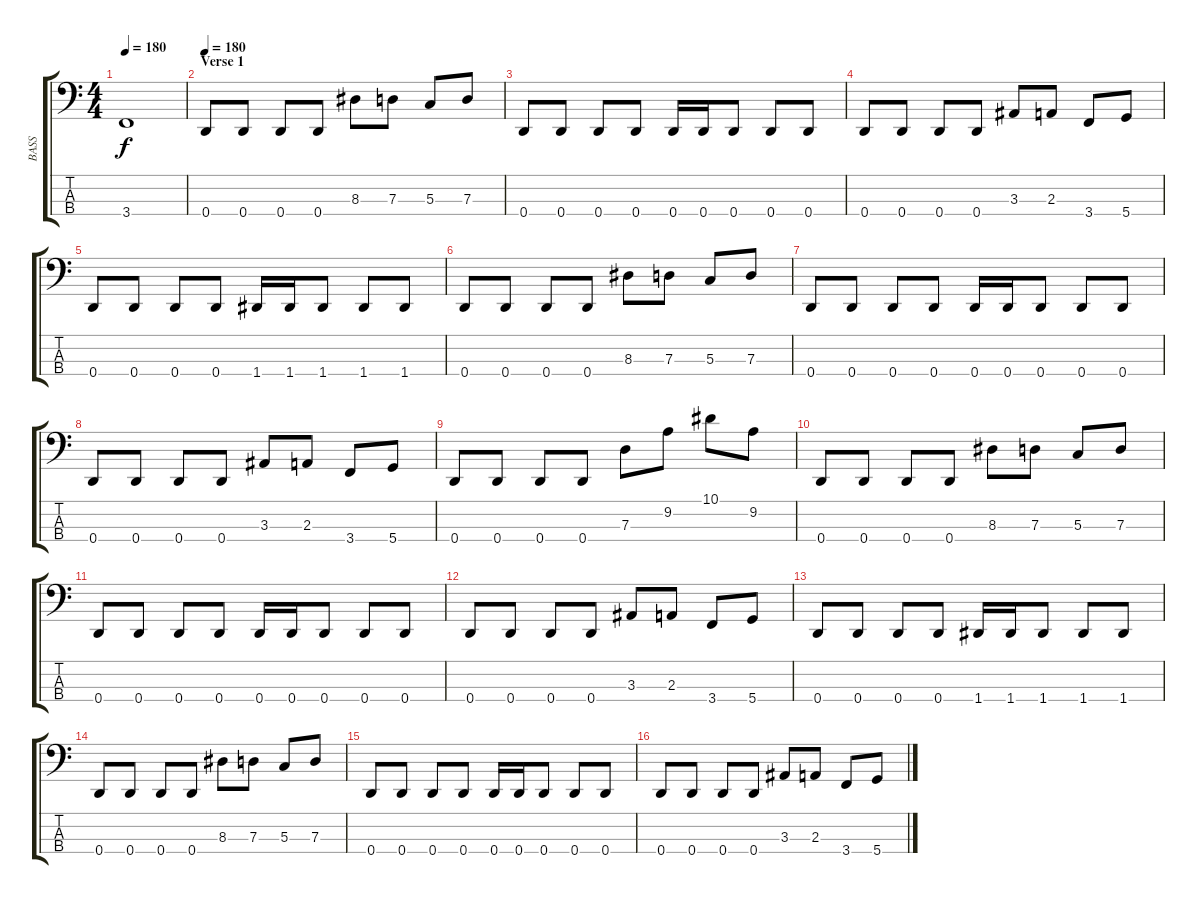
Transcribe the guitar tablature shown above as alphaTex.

\track ("BASS" "BASS") {instrument electricbassfinger}
\staff {score tabs}
\tuning (F2 C2 G1 D1) {hide}
\ts (4 4)
\tempo 180
\clef f4
\ks c
3.4.1{dy f} |
\section ("" "Verse 1")
\tempo 180
0.4.8 0.4.8 0.4.8 0.4.8 8.3.8 7.3.8 5.3.8 7.3.8 |
0.4.8 0.4.8 0.4.8 0.4.8 0.4.16 0.4.16 0.4.8 0.4.8 0.4.8 |
0.4.8 0.4.8 0.4.8 0.4.8 3.3.8 2.3.8 3.4.8 5.4.8 |
0.4.8 0.4.8 0.4.8 0.4.8 1.4.16 1.4.16 1.4.8 1.4.8 1.4.8 |
0.4.8 0.4.8 0.4.8 0.4.8 8.3.8 7.3.8 5.3.8 7.3.8 |
0.4.8 0.4.8 0.4.8 0.4.8 0.4.16 0.4.16 0.4.8 0.4.8 0.4.8 |
0.4.8 0.4.8 0.4.8 0.4.8 3.3.8 2.3.8 3.4.8 5.4.8 |
0.4.8 0.4.8 0.4.8 0.4.8 7.3.8 9.2.8 10.1.8 9.2.8 |
0.4.8 0.4.8 0.4.8 0.4.8 8.3.8 7.3.8 5.3.8 7.3.8 |
0.4.8 0.4.8 0.4.8 0.4.8 0.4.16 0.4.16 0.4.8 0.4.8 0.4.8 |
0.4.8 0.4.8 0.4.8 0.4.8 3.3.8 2.3.8 3.4.8 5.4.8 |
0.4.8 0.4.8 0.4.8 0.4.8 1.4.16 1.4.16 1.4.8 1.4.8 1.4.8 |
0.4.8 0.4.8 0.4.8 0.4.8 8.3.8 7.3.8 5.3.8 7.3.8 |
0.4.8 0.4.8 0.4.8 0.4.8 0.4.16 0.4.16 0.4.8 0.4.8 0.4.8 |
0.4.8 0.4.8 0.4.8 0.4.8 3.3.8 2.3.8 3.4.8 5.4.8
